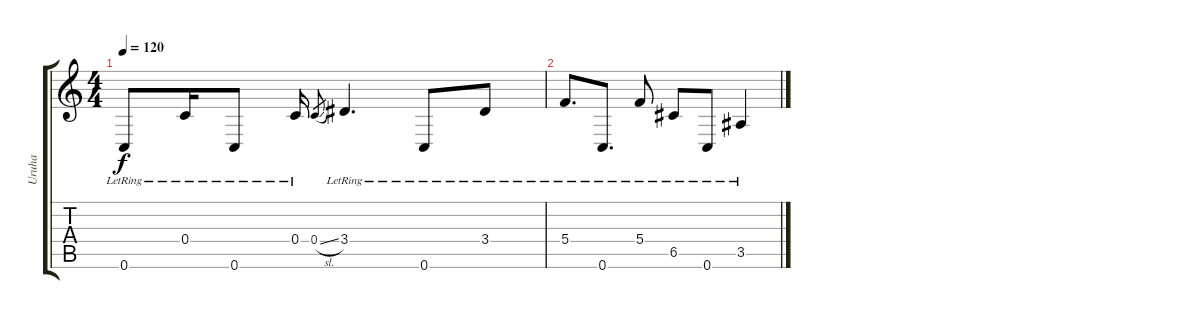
\track ("Uruha" "Uruha") {instrument electricguitarclean}
\staff {score tabs}
\tuning (D4 A3 F3 C3 G2 C2) {hide}
\ts (4 4)
\tempo 120
\clef g2
\ks c
0.6{lr}.8{dy f} 0.4{lr}.16 0.6{lr}.8 0.4{lr}.16 0.4{sl}.8{gr} 3.4{lr}.4{d} 0.6{lr}.8 3.4{lr}.8 |
5.4{lr}.8{d} 0.6{lr}.8{d} 5.4{lr}.8 6.5{lr}.8 0.6{lr}.8 3.5{lr}.4
